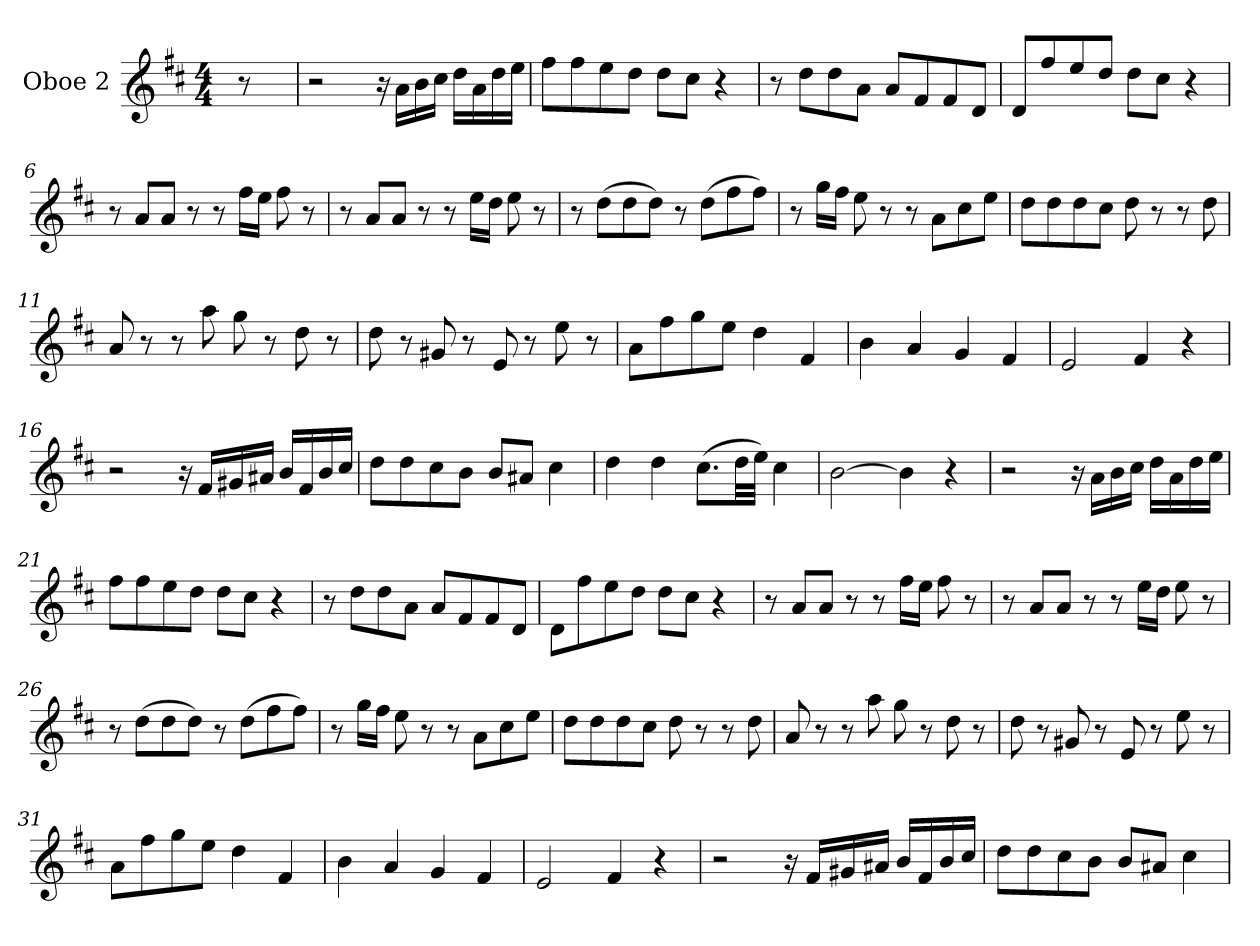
**kern
*part1
*staff1
*I"Oboe 2
*I'Ob 2
*clefG2
*k[f#c#]
*M4/4
=1
8r
=2
2r
16r
16a\LL
16b\
16cc#\JJ
16dd\LL
16a\
16dd\
16ee\JJ
=3
8ff#\L
8ff#\
8ee\
8dd\J
8dd\L
8cc#\J
4r
=4
8r
8dd\L
8dd\
8a\J
8a/L
8f#/
8f#/
8d/J
!!LO:LB:g=z
=5
8d/L
8ff#/
8ee/
8dd/J
8dd\L
8cc#\J
4r
=6
8r
8a/L
8a/J
8r
8r
16ff#\LL
16ee\JJ
8ff#\
8r
=7
8r
8a/L
8a/J
8r
8r
16ee\LL
16dd\JJ
8ee\
8r
!!LO:LB:g=z
=8
8r
(8dd\L
8dd\
8dd\J)
8r
(8dd\L
8ff#\
8ff#\J)
!!LO:LB:g=z
=9
8r
16gg\LL
16ff#\JJ
8ee\
8r
8r
8a\L
8cc#\
8ee\J
=10
8dd\L
8dd\
8dd\
8cc#\J
8dd\
8r
8r
8dd\
=11
8a/
8r
8r
8aa\
8gg\
8r
8dd\
8r
!!LO:LB:g=z
=12
8dd\
8r
8g#X/
8r
8e/
8r
8ee\
8r
=13
8a\L
8ff#\
8gg\
8ee\J
4dd\
4f#/
=14
4b\
4a/
4g/
4f#/
!!LO:LB:g=z
=15
2e/
4f#/
4r
=16
2r
16r
16f#/LL
16g#X/
16a#X/JJ
16b/LL
16f#/
16b/
16cc#/JJ
=17
8dd\L
8dd\
8cc#\
8b\J
8b/L
8a#X/J
4cc#\
!!LO:LB:g=z
=18
4dd\
4dd\
(8.cc#\L
32dd\LL
32ee\JJJ)
4cc#\
=19
[2b\
4b\]
4r
=20
2r
16r
16a\LL
16b\
16cc#\JJ
16dd\LL
16a\
16dd\
16ee\JJ
!!LO:LB:g=z
=21
8ff#\L
8ff#\
8ee\
8dd\J
8dd\L
8cc#\J
4r
=22
8r
8dd\L
8dd\
8a\J
8a/L
8f#/
8f#/
8d/J
=23
8d\L
8ff#\
8ee\
8dd\J
8dd\L
8cc#\J
4r
!!LO:LB:g=z
=24
8r
8a/L
8a/J
8r
8r
16ff#\LL
16ee\JJ
8ff#\
8r
=25
8r
8a/L
8a/J
8r
8r
16ee\LL
16dd\JJ
8ee\
8r
=26
8r
(8dd\L
8dd\
8dd\J)
8r
(8dd\L
8ff#\
8ff#\J)
!!LO:LB:g=z
=27
8r
16gg\LL
16ff#\JJ
8ee\
8r
8r
8a\L
8cc#\
8ee\J
=28
8dd\L
8dd\
8dd\
8cc#\J
8dd\
8r
8r
8dd\
=29
8a/
8r
8r
8aa\
8gg\
8r
8dd\
8r
!!LO:LB:g=z
=30
8dd\
8r
8g#X/
8r
8e/
8r
8ee\
8r
=31
8a\L
8ff#\
8gg\
8ee\J
4dd\
4f#/
=32
4b\
4a/
4g/
4f#/
!!LO:LB:g=z
=33
2e/
4f#/
4r
=34
2r
16r
16f#/LL
16g#X/
16a#X/JJ
16b/LL
16f#/
16b/
16cc#/JJ
=35
8dd\L
8dd\
8cc#\
8b\J
8b/L
8a#X/J
4cc#\
=
*-
